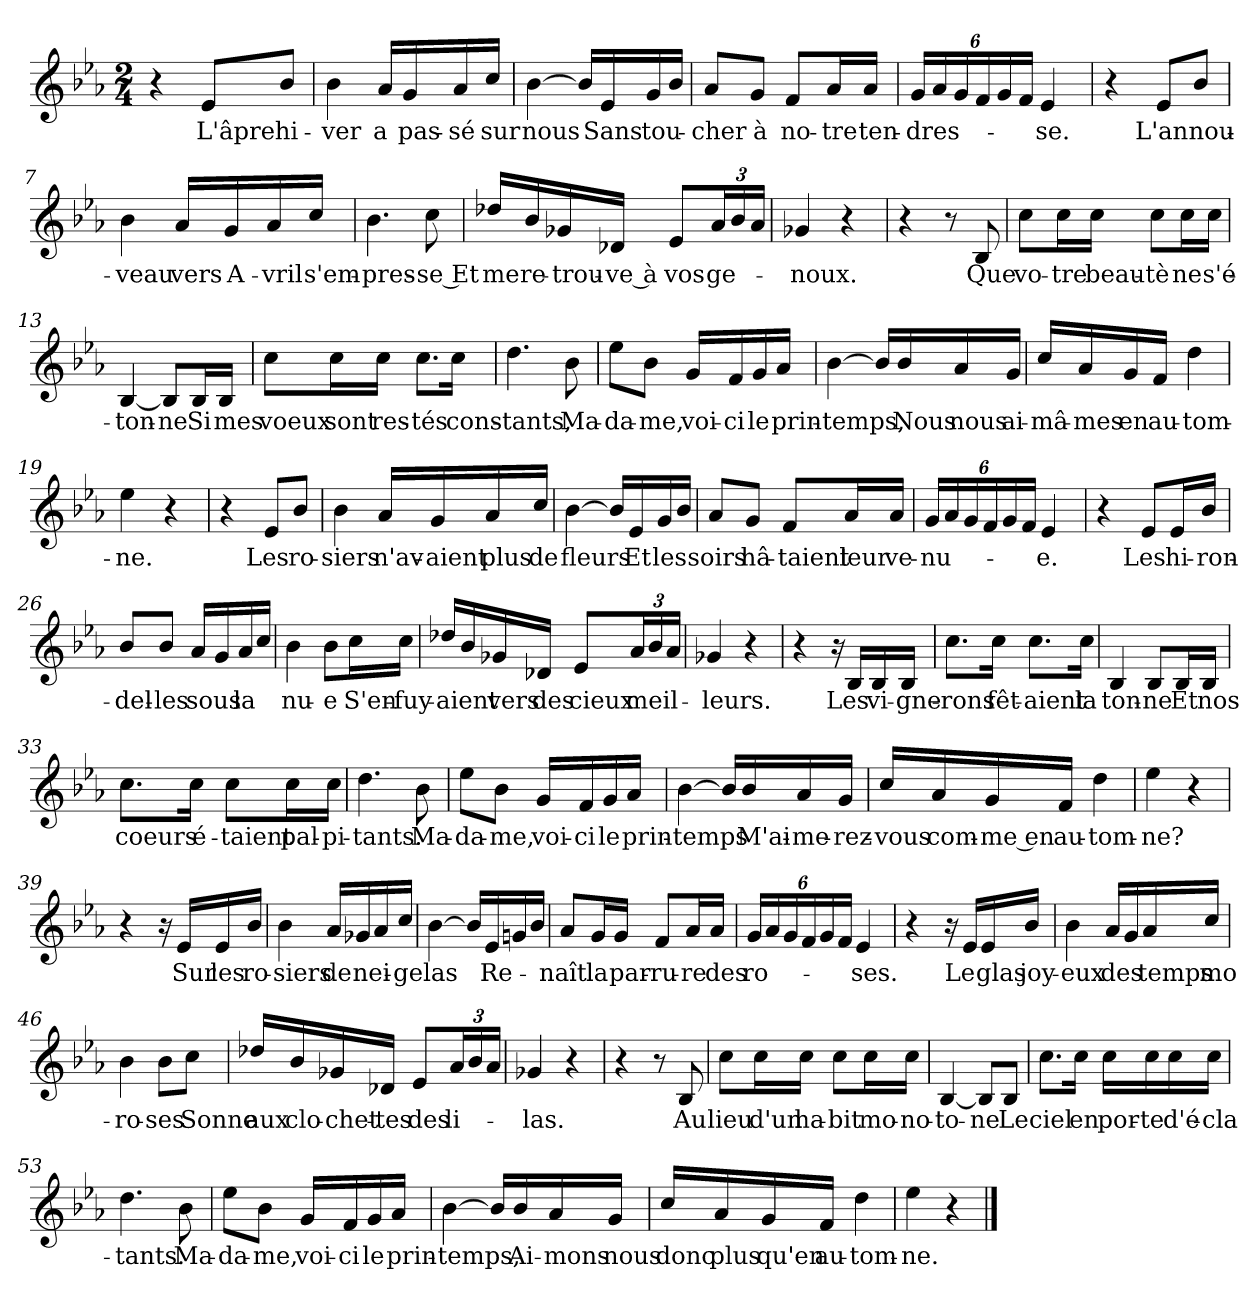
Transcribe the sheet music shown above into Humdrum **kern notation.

**kern	**text
*part1	*part1
*staff1	*staff1
*clefG2	*
*k[b-e-a-]	*
*M2/4	*
=1	=1
4r	.
!	!LO:LY:b
8e-/L	L'âpre
!	!LO:LY:b
8b-/J	hi-
=2	=2
!	!LO:LY:b
4b-\	-ver
!	!LO:LY:b
16a-/LL	a
!	!LO:LY:b
16g/	pas-
!	!LO:LY:b
16a-/	-sé
!	!LO:LY:b
16cc/JJ	sur
=3	=3
!	!LO:LY:b
[4b-\	nous
16b-/LL]	.
!	!LO:LY:b
16e-/	Sans
!	!LO:LY:b
16g/	tou-
16b-/JJ	.
=4	=4
!	!LO:LY:b
8a-/L	-cher
!	!LO:LY:b
8g/J	à
!	!LO:LY:b
8f/L	no-
!	!LO:LY:b
16a-/L	-tre
!	!LO:LY:b
16a-/JJ	ten-
=5	=5
!	!LO:LY:b
24g/LL	-dres-
24a-/	.
24g/	.
24f/	.
24g/	.
24f/JJ	.
!	!LO:LY:b
4e-/	-se.
=6	=6
4r	.
!	!LO:LY:b
8e-/L	L'an
!	!LO:LY:b
8b-/J	nou-
=7	=7
!	!LO:LY:b
4b-\	-veau
!	!LO:LY:b
16a-/LL	vers
!	!LO:LY:b
16g/	A-
!	!LO:LY:b
16a-/	-vril
!	!LO:LY:b
16cc/JJ	s'em-
!!LO:LB:g=z
=8	=8
!	!LO:LY:b
4.b-\	-pres-
!	!LO:LY:b
8cc\	-se Et
=9	=9
!	!LO:LY:b
16dd-X/LL	me
!	!LO:LY:b
16b-/	re-
!	!LO:LY:b
16g-X/	-trou-
!	!LO:LY:b
16d-X/JJ	-ve à
!	!LO:LY:b
8e-/L	vos
!	!LO:LY:b
24a-/L	ge-
24b-/	.
24a-/JJ	.
=10	=10
!	!LO:LY:b
4g-X/	-noux.
4r	.
=11	=11
4r	.
8r	.
!	!LO:LY:b
8B-/	Que
=12	=12
!	!LO:LY:b
8cc\L	vo-
!	!LO:LY:b
16cc\L	-tre
!	!LO:LY:b
16cc\JJ	beau-
!	!LO:LY:b
8cc\L	-tè
!	!LO:LY:b
16cc\L	ne
!	!LO:LY:b
16cc\JJ	s'é-
=13	=13
!	!LO:LY:b
[4B-/	-ton-
!	!LO:LY:b
8B-/L]	-ne
!	!LO:LY:b
16B-/L	Si
!	!LO:LY:b
16B-/JJ	mes
=14	=14
!	!LO:LY:b
8cc\L	voeux
!	!LO:LY:b
16cc\L	sont
!	!LO:LY:b
16cc\JJ	res-
!	!LO:LY:b
8.cc\L	-tés
!	!LO:LY:b
16cc\Jk	cons-
!!LO:LB:g=z
=15	=15
!	!LO:LY:b
4.dd\	-tants,
!	!LO:LY:b
8b-\	Ma-
=16	=16
!	!LO:LY:b
8ee-\L	-da-
!	!LO:LY:b
8b-\J	-me,
!	!LO:LY:b
16g/LL	voi-
!	!LO:LY:b
16f/	-ci
!	!LO:LY:b
16g/	le
!	!LO:LY:b
16a-/JJ	prin-
=17	=17
!	!LO:LY:b
[4b-\	-temps,
16b-/LL]	.
!	!LO:LY:b
16b-/	Nous
!	!LO:LY:b
16a-/	nous
!	!LO:LY:b
16g/JJ	ai-
=18	=18
!	!LO:LY:b
16cc/LL	-mâ-
!	!LO:LY:b
16a-/	-mes
!	!LO:LY:b
16g/	en
!	!LO:LY:b
16f/JJ	au-
!	!LO:LY:b
4dd\	-tom-
=19	=19
!	!LO:LY:b
4ee-\	-ne.
4r	.
=20	=20
4r	.
!	!LO:LY:b
8e-/L	Les
!	!LO:LY:b
8b-/J	ro-
=21	=21
!	!LO:LY:b
4b-\	-siers
!	!LO:LY:b
16a-/LL	n'av-
!	!LO:LY:b
16g/	-aient
!	!LO:LY:b
16a-/	plus
!	!LO:LY:b
16cc/JJ	de
!!LO:LB:g=z
=22	=22
!	!LO:LY:b
[4b-\	fleurs
16b-/LL]	.
!	!LO:LY:b
16e-/	Et
!	!LO:LY:b
16g/	les
16b-/JJ	.
=23	=23
!	!LO:LY:b
8a-/L	soirs
!	!LO:LY:b
8g/J	hâ-
!	!LO:LY:b
8f/L	-taient
!	!LO:LY:b
16a-/L	leur
!	!LO:LY:b
16a-/JJ	ve-
=24	=24
!	!LO:LY:b
24g/LL	-nu-
24a-/	.
24g/	.
24f/	.
24g/	.
24f/JJ	.
!	!LO:LY:b
4e-/	-e.
=25	=25
4r	.
!	!LO:LY:b
8e-/L	Les
!	!LO:LY:b
16e-/L	hi-
!	!LO:LY:b
16b-/JJ	-ron-
=26	=26
!	!LO:LY:b
8b-/L	-del-
!	!LO:LY:b
8b-/J	-les
!	!LO:LY:b
16a-/LL	sous
16g/	.
!	!LO:LY:b
16a-/	la
16cc/JJ	.
=27	=27
!	!LO:LY:b
4b-\	nu-
!	!LO:LY:b
8b-\L	-e
!	!LO:LY:b
16cc\L	S'en-
!	!LO:LY:b
16cc\JJ	-fuy-
!!LO:LB:g=z
=28	=28
!	!LO:LY:b
16dd-X/LL	-aient
16b-/	.
!	!LO:LY:b
16g-X/	vers
!	!LO:LY:b
16d-X/JJ	des
!	!LO:LY:b
8e-/L	cieux
!	!LO:LY:b
24a-/L	meil-
24b-/	.
24a-/JJ	.
=29	=29
!	!LO:LY:b
4g-X/	-leurs.
4r	.
=30	=30
4r	.
16r	.
!	!LO:LY:b
16B-/LL	Les
!	!LO:LY:b
16B-/	vi-
!	!LO:LY:b
16B-/JJ	-gne-
=31	=31
!	!LO:LY:b
8.cc\L	-rons
!	!LO:LY:b
16cc\Jk	fêt-
!	!LO:LY:b
8.cc\L	-aient
!	!LO:LY:b
16cc\Jk	la
=32	=32
!	!LO:LY:b
4B-/	ton-
!	!LO:LY:b
8B-/L	-ne
!	!LO:LY:b
16B-/L	Et
!	!LO:LY:b
16B-/JJ	nos
=33	=33
!	!LO:LY:b
8.cc\L	coeurs
!	!LO:LY:b
16cc\Jk	é-
!	!LO:LY:b
8cc\L	-taient
!	!LO:LY:b
16cc\L	pal-
!	!LO:LY:b
16cc\JJ	-pi-
=34	=34
!	!LO:LY:b
4.dd\	-tants.
!	!LO:LY:b
8b-\	Ma-
!!LO:LB:g=z
=35	=35
!	!LO:LY:b
8ee-\L	-da-
!	!LO:LY:b
8b-\J	-me,
!	!LO:LY:b
16g/LL	voi-
!	!LO:LY:b
16f/	-ci
!	!LO:LY:b
16g/	le
!	!LO:LY:b
16a-/JJ	prin-
=36	=36
!	!LO:LY:b
[4b-\	-temps
16b-/LL]	.
!	!LO:LY:b
16b-/	M'ai-
!	!LO:LY:b
16a-/	-me-
!	!LO:LY:b
16g/JJ	-rez-
=37	=37
!	!LO:LY:b
16cc/LL	-vous
!	!LO:LY:b
16a-/	com-
!	!LO:LY:b
16g/	me en
!	!LO:LY:b
16f/JJ	au-
!	!LO:LY:b
4dd\	-tom-
=38	=38
!	!LO:LY:b
4ee-\	-ne?
4r	.
=39	=39
4r	.
16r	.
!	!LO:LY:b
16e-/LL	Sur
!	!LO:LY:b
16e-/	les
!	!LO:LY:b
16b-/JJ	ro-
=40	=40
!	!LO:LY:b
4b-\	siers
!	!LO:LY:b
16a-/LL	de
16g-X/	.
!	!LO:LY:b
16a-/	nei-
!	!LO:LY:b
16cc/JJ	-ge
!!LO:LB:g=z
=41	=41
!	!LO:LY:b
[4b-\	las
16b-/LL]	.
!	!LO:LY:b
16e-/	Re-
16gn/	.
16b-/JJ	.
=42	=42
!	!LO:LY:b
8a-/L	-naît
!	!LO:LY:b
16g/L	la
!	!LO:LY:b
16g/JJ	par-
!	!LO:LY:b
8f/L	-ru-
!	!LO:LY:b
16a-/L	-re
!	!LO:LY:b
16a-/JJ	des
=43	=43
!	!LO:LY:b
24g/LL	ro-
24a-/	.
24g/	.
24f/	.
24g/	.
24f/JJ	.
!	!LO:LY:b
4e-/	-ses.
=44	=44
4r	.
16r	.
!	!LO:LY:b
16e-/LL	Le
!	!LO:LY:b
16e-/	glas
!	!LO:LY:b
16b-/JJ	joy-
=45	=45
!	!LO:LY:b
4b-\	-eux
!	!LO:LY:b
16a-/LL	des
16g/	.
!	!LO:LY:b
16a-/	temps
!	!LO:LY:b
16cc/JJ	mo-
=46	=46
!	!LO:LY:b
4b-\	-ro-
!	!LO:LY:b
8b-\L	-ses
!	!LO:LY:b
8cc\J	Sonne
!!LO:LB:g=z
=47	=47
!	!LO:LY:b
16dd-X/LL	aux
!	!LO:LY:b
16b-/	clo-
!	!LO:LY:b
16g-X/	-chet-
!	!LO:LY:b
16d-X/JJ	-tes
!	!LO:LY:b
8e-/L	des
!	!LO:LY:b
24a-/L	li-
24b-/	.
24a-/JJ	.
=48	=48
!	!LO:LY:b
4g-X/	-las.
4r	.
=49	=49
4r	.
8r	.
!	!LO:LY:b
8B-/	Au
=50	=50
!	!LO:LY:b
8cc\L	lieu
!	!LO:LY:b
16cc\L	d'un
!	!LO:LY:b
16cc\JJ	ha-
!	!LO:LY:b
8cc\L	-bit
!	!LO:LY:b
16cc\L	mo-
!	!LO:LY:b
16cc\JJ	-no-
=51	=51
!	!LO:LY:b
[4B-/	-to-
!	!LO:LY:b
8B-/L]	-ne
!	!LO:LY:b
8B-/J	Le
=52	=52
!	!LO:LY:b
8.cc\L	ciel
!	!LO:LY:b
16cc\Jk	en
!	!LO:LY:b
16cc\LL	por-
!	!LO:LY:b
16cc\	-te
!	!LO:LY:b
16cc\	d'é-
!	!LO:LY:b
16cc\JJ	-cla-
=53	=53
!	!LO:LY:b
4.dd\	-tants.
!	!LO:LY:b
8b-\	Ma-
!!LO:LB:g=z
=54	=54
!	!LO:LY:b
8ee-\L	-da-
!	!LO:LY:b
8b-\J	-me,
!	!LO:LY:b
16g/LL	voi-
!	!LO:LY:b
16f/	-ci
!	!LO:LY:b
16g/	le
!	!LO:LY:b
16a-/JJ	prin-
=55	=55
!	!LO:LY:b
[4b-\	-temps,
16b-/LL]	.
!	!LO:LY:b
16b-/	Ai-
!	!LO:LY:b
16a-/	mons
!	!LO:LY:b
16g/JJ	nous
=56	=56
!	!LO:LY:b
16cc/LL	donc
!	!LO:LY:b
16a-/	plus
!	!LO:LY:b
16g/	qu'en
!	!LO:LY:b
16f/JJ	au-
!	!LO:LY:b
4dd\	-tom-
=57	=57
!	!LO:LY:b
4ee-\	-ne.
4r	.
==	==
*-	*-
